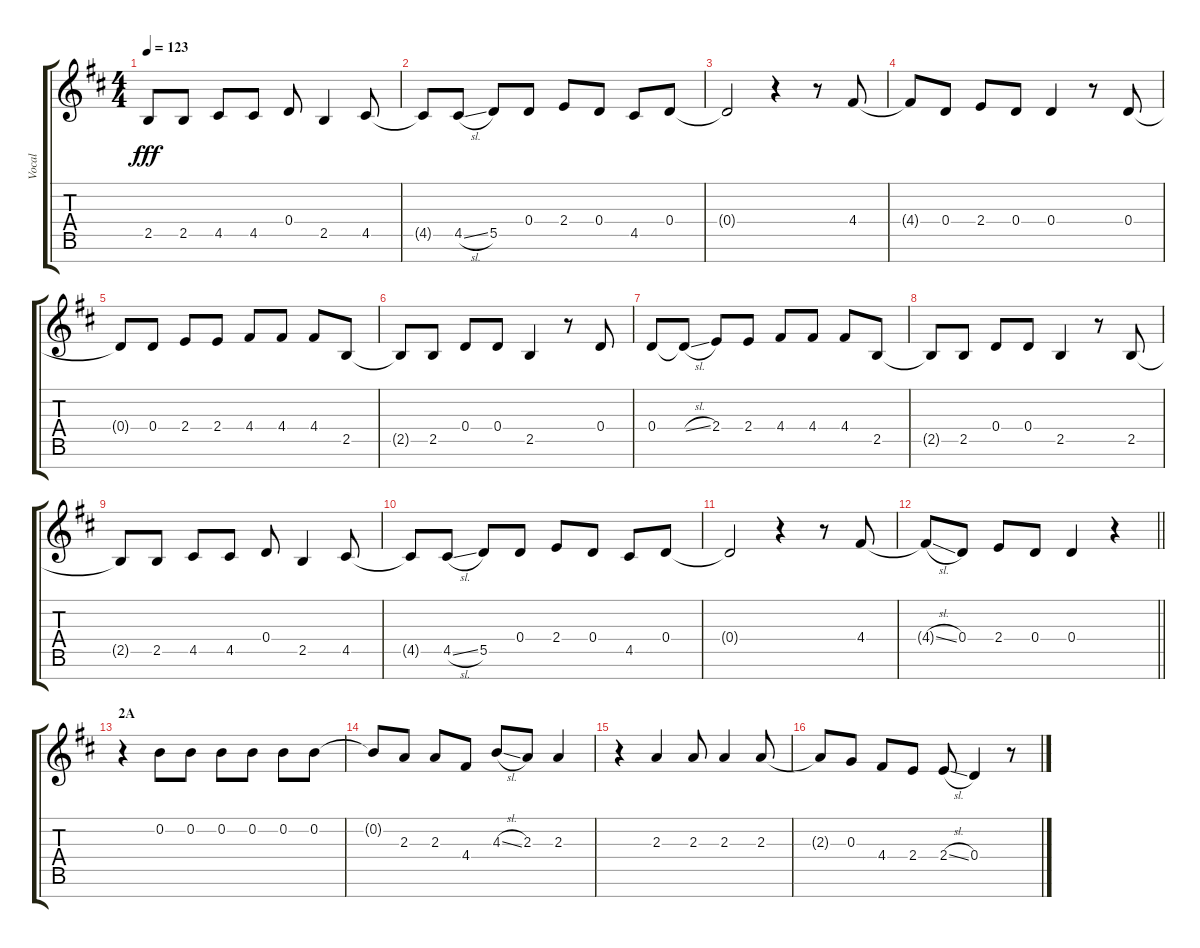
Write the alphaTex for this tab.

\track ("Vocal" "Vocal") {instrument voiceoohs}
\staff {score tabs}
\tuning (E5 B4 G4 D4 A3 E3 B2) {hide}
\ts (4 4)
\tempo 123
\clef g2
\ks d
2.5{t}.8{dy fff} 2.5.8 4.5.8 4.5.8 0.4.8 2.5.4 4.5.8 |
4.5{t}.8 4.5{sl}.8 5.5.8 0.4.8 2.4.8 0.4.8 4.5.8 0.4.8 |
0.4{t}.2 r.4 r.8 4.4.8 |
4.4{t}.8 0.4.8 2.4.8 0.4.8 0.4.4 r.8 0.4.8 |
0.4{t}.8 0.4.8 2.4.8 2.4.8 4.4.8 4.4.8 4.4.8 2.5.8 |
2.5{t}.8 2.5.8 0.4.8 0.4.8 2.5.4 r.8 0.4.8 |
0.4.8 0.4{sl t}.8 2.4.8 2.4.8 4.4.8 4.4.8 4.4.8 2.5.8 |
2.5{t}.8 2.5.8 0.4.8 0.4.8 2.5.4 r.8 2.5.8 |
2.5{t}.8 2.5.8 4.5.8 4.5.8 0.4.8 2.5.4 4.5.8 |
4.5{t}.8 4.5{sl}.8 5.5.8 0.4.8 2.4.8 0.4.8 4.5.8 0.4.8 |
0.4{t}.2 r.4 r.8 4.4.8 |
\barLineRight lightlight
4.4{sl t}.8 0.4.8 2.4.8 0.4.8 0.4.4 r.4 |
\section ("" "2A")
r.4 0.2.8 0.2.8 0.2.8 0.2.8 0.2.8 0.2.8 |
0.2{t}.8 2.3.8 2.3.8 4.4.8 4.3{sl}.8 2.3.8 2.3.4 |
r.4 2.3.4 2.3.8 2.3.4 2.3.8 |
2.3{t}.8 0.3.8 4.4.8 2.4.8 2.4{sl}.8 0.4.4 r.8
